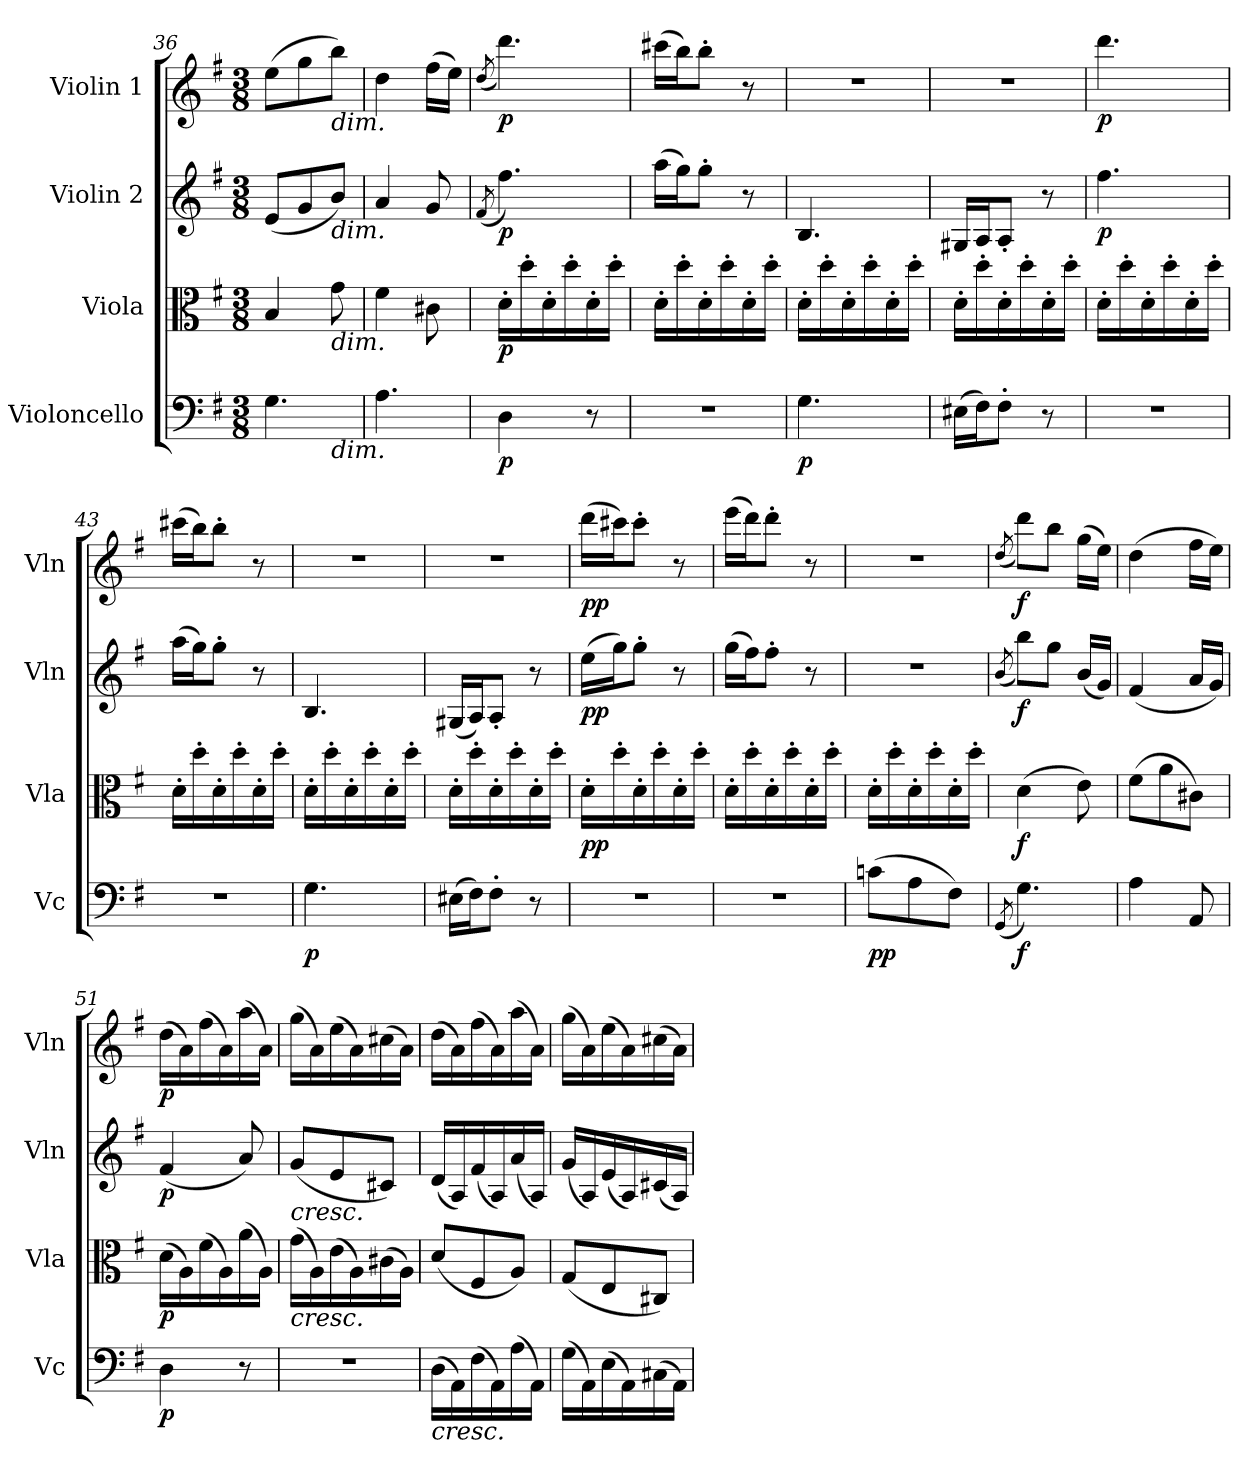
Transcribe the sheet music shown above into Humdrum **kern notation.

**kern	**dynam	**kern	**dynam	**kern	**dynam	**kern	**dynam
*part4	*part4	*part3	*part3	*part2	*part2	*part1	*part1
*staff4	*staff4	*staff3	*staff3	*staff2	*staff2	*staff1	*staff1
*I"Violoncello	*	*I"Viola	*	*I"Violin 2	*	*I"Violin 1	*
*I'Vc	*	*I'Vla	*	*I'Vln	*	*I'Vln	*
*clefF4	*	*clefC3	*	*clefG2	*	*clefG2	*
*k[f#]	*	*k[f#]	*	*k[f#]	*	*k[f#]	*
*M3/8	*	*M3/8	*	*M3/8	*	*M3/8	*
=36	=36	=36	=36	=36	=36	=36	=36
*^	*	*	*	*	*	*	*
4.G\	4ryy	.	4B/	.	(8e/L	.	(8ee\L	.
.	.	.	.	.	8g/	.	8gg\	.
!	!	!	!	!	!	!	!LO:TX:b:i:t=dim.	!
!	!	!	!	!	!LO:TX:b:i:t=dim.	!	!	!
!	!	!	!LO:TX:b:i:t=dim.	!	!	!	!	!
!	!LO:TX:b:i:t=dim.	!	!	!	!	!	!	!
.	8ryy	.	8g\	.	8b/J)	.	8bb\J)	.
*v	*v	*	*	*	*	*	*	*
=37	=37	=37	=37	=37	=37	=37	=37
4.A\	.	4f#\	.	4a/	.	4dd\	.
.	.	8c#X\	.	8g/	.	(16ff#\LL	.
.	.	.	.	.	.	16ee\JJ)	.
!!LO:LB:g=z
=38	=38	=38	=38	=38	=38	=38	=38
.	.	.	.	(8qf#/	.	(8qdd/	.
!	!LO:DY:b	!	!LO:DY:b	!	!LO:DY:b	!	!LO:DY:b
4D\	p	16d'\LL	p	4.ff#\)	p	4.ddd\)	p
.	.	16dd'\	.	.	.	.	.
.	.	16d'\	.	.	.	.	.
.	.	16dd'\	.	.	.	.	.
8r	.	16d'\	.	.	.	.	.
.	.	16dd'\JJ	.	.	.	.	.
=39	=39	=39	=39	=39	=39	=39	=39
4.r	.	16d'\LL	.	(16aa\LL	.	(16ccc#X\LL	.
.	.	16dd'\	.	16gg\J)	.	16bb\J)	.
.	.	16d'\	.	8gg'\J	.	8bb'\J	.
.	.	16dd'\	.	.	.	.	.
.	.	16d'\	.	8r	.	8r	.
.	.	16dd'\JJ	.	.	.	.	.
=40	=40	=40	=40	=40	=40	=40	=40
!	!LO:DY:b	!	!	!	!	!	!
4.G\	p	16d'\LL	.	4.B/	.	4.r	.
.	.	16dd'\	.	.	.	.	.
.	.	16d'\	.	.	.	.	.
.	.	16dd'\	.	.	.	.	.
.	.	16d'\	.	.	.	.	.
.	.	16dd'\JJ	.	.	.	.	.
=41	=41	=41	=41	=41	=41	=41	=41
(16E#X\LL	.	16d'\LL	.	16G#X/LL	.	4.r	.
16F#\J)	.	16dd'\	.	16A/J	.	.	.
8F#'\J	.	16d'\	.	8A'/J	.	.	.
.	.	16dd'\	.	.	.	.	.
8r	.	16d'\	.	8r	.	.	.
.	.	16dd'\JJ	.	.	.	.	.
=42	=42	=42	=42	=42	=42	=42	=42
!	!	!	!	!	!LO:DY:b	!	!LO:DY:b
4.r	.	16d'\LL	.	4.ff#\	p	4.ddd\	p
.	.	16dd'\	.	.	.	.	.
.	.	16d'\	.	.	.	.	.
.	.	16dd'\	.	.	.	.	.
.	.	16d'\	.	.	.	.	.
.	.	16dd'\JJ	.	.	.	.	.
=43	=43	=43	=43	=43	=43	=43	=43
4.r	.	16d'\LL	.	(16aa\LL	.	(16ccc#X\LL	.
.	.	16dd'\	.	16gg\J)	.	16bb\J)	.
.	.	16d'\	.	8gg'\J	.	8bb'\J	.
.	.	16dd'\	.	.	.	.	.
.	.	16d'\	.	8r	.	8r	.
.	.	16dd'\JJ	.	.	.	.	.
!!LO:LB:g=z
=44	=44	=44	=44	=44	=44	=44	=44
!	!LO:DY:b	!	!	!	!	!	!
4.G\	p	16d'\LL	.	4.B/	.	4.r	.
.	.	16dd'\	.	.	.	.	.
.	.	16d'\	.	.	.	.	.
.	.	16dd'\	.	.	.	.	.
.	.	16d'\	.	.	.	.	.
.	.	16dd'\JJ	.	.	.	.	.
=45	=45	=45	=45	=45	=45	=45	=45
(16E#X\LL	.	16d'\LL	.	(16G#X/LL	.	4.r	.
16F#\J)	.	16dd'\	.	16A/J)	.	.	.
8F#'\J	.	16d'\	.	8A'/J	.	.	.
.	.	16dd'\	.	.	.	.	.
8r	.	16d'\	.	8r	.	.	.
.	.	16dd'\JJ	.	.	.	.	.
=46	=46	=46	=46	=46	=46	=46	=46
!	!	!	!LO:DY:b	!	!LO:DY:b	!	!LO:DY:b
4.r	.	16d'\LL	pp	(16ee\LL	pp	(16ddd\LL	pp
.	.	16dd'\	.	16gg\J)	.	16ccc#X\J)	.
.	.	16d'\	.	8gg'\J	.	8ccc#'\J	.
.	.	16dd'\	.	.	.	.	.
.	.	16d'\	.	8r	.	8r	.
.	.	16dd'\JJ	.	.	.	.	.
=47	=47	=47	=47	=47	=47	=47	=47
4.r	.	16d'\LL	.	(16gg\LL	.	(16eee\LL	.
.	.	16dd'\	.	16ff#\J)	.	16ddd\J)	.
.	.	16d'\	.	8ff#'\J	.	8ddd'\J	.
.	.	16dd'\	.	.	.	.	.
.	.	16d'\	.	8r	.	8r	.
.	.	16dd'\JJ	.	.	.	.	.
=48	=48	=48	=48	=48	=48	=48	=48
!	!LO:DY:b	!	!	!	!	!	!
(8cn\L	pp	16d'\LL	.	4.r	.	4.r	.
.	.	16dd'\	.	.	.	.	.
8A\	.	16d'\	.	.	.	.	.
.	.	16dd'\	.	.	.	.	.
8F#\J)	.	16d'\	.	.	.	.	.
.	.	16dd'\JJ	.	.	.	.	.
=49	=49	=49	=49	=49	=49	=49	=49
(8qGG/	.	.	.	(8qb/	.	(8qdd/	.
!	!LO:DY:b	!	!LO:DY:b	!	!LO:DY:b	!	!LO:DY:b
4.G\)	f	(4d\	f	8bb\L)	f	8ddd\L)	f
.	.	.	.	8gg\J	.	8bb\J	.
.	.	8e\)	.	(16b/LL	.	(16gg\LL	.
.	.	.	.	16g/JJ)	.	16ee\JJ)	.
!!LO:LB:g=z
=50	=50	=50	=50	=50	=50	=50	=50
4A\	.	(8f#\L	.	(4f#/	.	(4dd\	.
.	.	8a\	.	.	.	.	.
8AA/	.	8c#X\J)	.	16a/LL	.	16ff#\LL	.
.	.	.	.	16g/JJ)	.	16ee\JJ)	.
!!LO:LB:g=z
=51	=51	=51	=51	=51	=51	=51	=51
!	!LO:DY:b	!	!LO:DY:b	!	!LO:DY:b	!	!LO:DY:b
4D\	p	(16d\LL	p	(4f#/	p	(16dd\LL	p
.	.	16A\)	.	.	.	16a\)	.
.	.	(16f#\	.	.	.	(16ff#\	.
.	.	16A\)	.	.	.	16a\)	.
8r	.	(16a\	.	8a/)	.	(16aa\	.
.	.	16A\JJ)	.	.	.	16a\JJ)	.
=52	=52	=52	=52	=52	=52	=52	=52
!	!	!	!	!LO:TX:b:i:t=cresc.	!	!	!
!	!	!LO:TX:b:i:t=cresc.	!	!	!	!	!
4.r	.	(16g\LL	.	(8g/L	.	(16gg\LL	.
.	.	16A\)	.	.	.	16a\)	.
.	.	(16e\	.	8e/	.	(16ee\	.
.	.	16A\)	.	.	.	16a\)	.
.	.	(16c#X\	.	8c#X/J)	.	(16cc#X\	.
.	.	16A\JJ)	.	.	.	16a\JJ)	.
=53	=53	=53	=53	=53	=53	=53	=53
!LO:TX:b:i:t=cresc.	!	!	!	!	!	!	!
(16D\LL	.	(8d/L	.	(16d/LL	.	(16dd\LL	.
16AA\)	.	.	.	16A/)	.	16a\)	.
(16F#\	.	8F#/	.	(16f#/	.	(16ff#\	.
16AA\)	.	.	.	16A/)	.	16a\)	.
(16A\	.	8A/J)	.	(16a/	.	(16aa\	.
16AA\JJ)	.	.	.	16A/JJ)	.	16a\JJ)	.
=54	=54	=54	=54	=54	=54	=54	=54
(16G\LL	.	(8G/L	.	(16g/LL	.	(16gg\LL	.
16AA\)	.	.	.	16A/)	.	16a\)	.
(16E\	.	8E/	.	(16e/	.	(16ee\	.
16AA\)	.	.	.	16A/)	.	16a\)	.
(16C#X\	.	8C#X/J)	.	(16c#X/	.	(16cc#X\	.
16AA\JJ)	.	.	.	16A/JJ)	.	16a\JJ)	.
=	=	=	=	=	=	=	=
*-	*-	*-	*-	*-	*-	*-	*-
